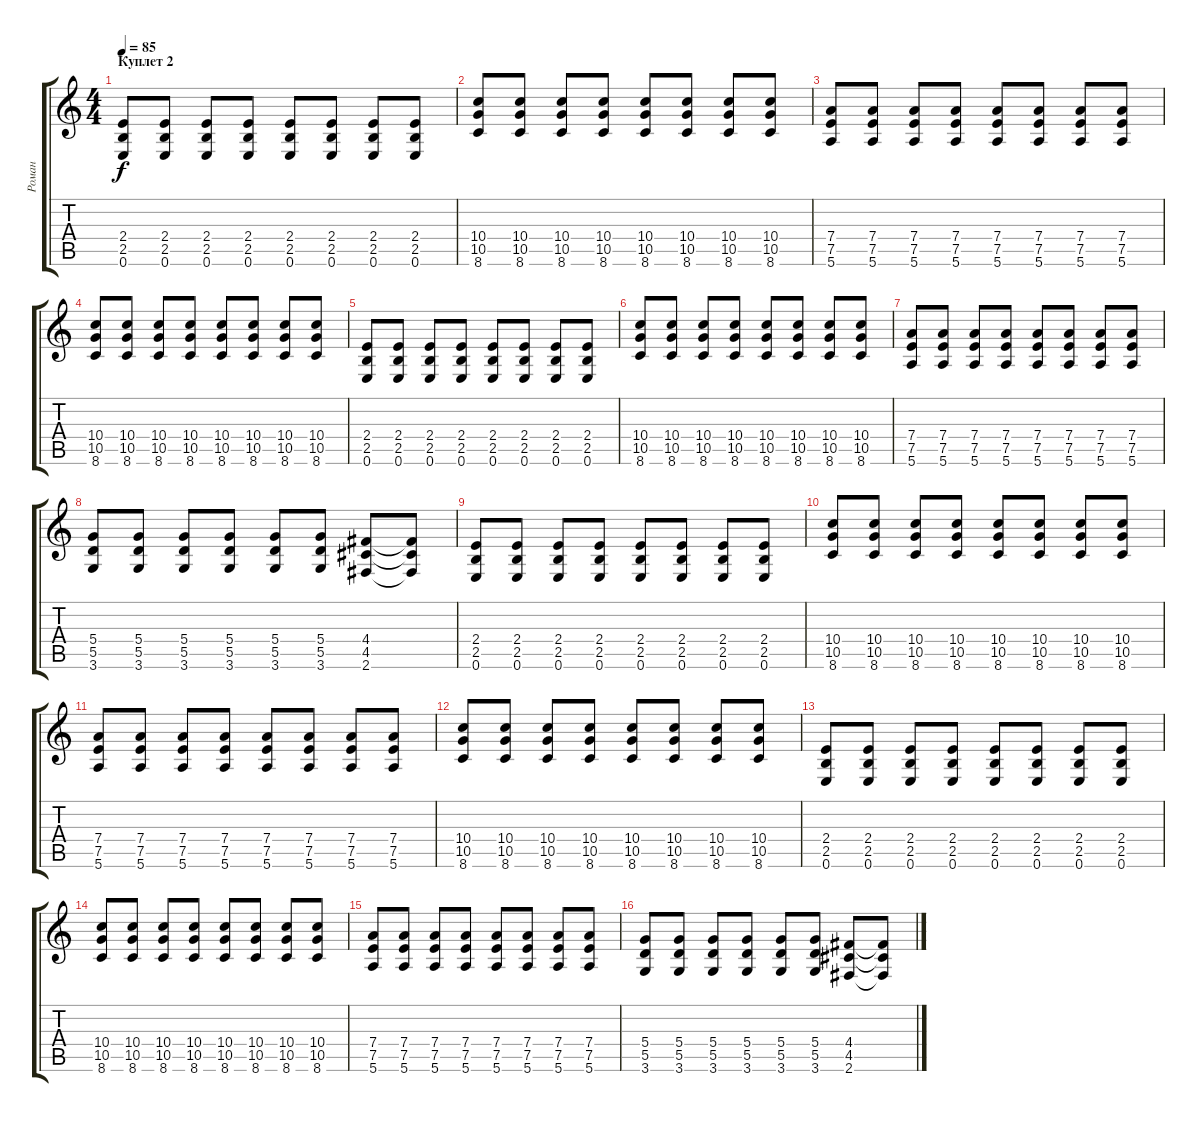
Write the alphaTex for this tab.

\track ("Роман" "Роман") {instrument acousticguitarsteel}
\staff {score tabs}
\tuning (E4 B3 G3 D3 A2 E2) {hide}
\ts (4 4)
\section ("" "Куплет 2")
\tempo 85
\clef g2
\ks c
(2.4 2.5 0.6).8{dy f instrument distortionguitar} (2.4 2.5 0.6).8 (2.4 2.5 0.6).8 (2.4 2.5 0.6).8 (2.4 2.5 0.6).8 (2.4 2.5 0.6).8 (2.4 2.5 0.6).8 (2.4 2.5 0.6).8 |
(10.4 10.5 8.6).8 (10.4 10.5 8.6).8 (10.4 10.5 8.6).8 (10.4 10.5 8.6).8 (10.4 10.5 8.6).8 (10.4 10.5 8.6).8 (10.4 10.5 8.6).8 (10.4 10.5 8.6).8 |
(7.4 7.5 5.6).8 (7.4 7.5 5.6).8 (7.4 7.5 5.6).8 (7.4 7.5 5.6).8 (7.4 7.5 5.6).8 (7.4 7.5 5.6).8 (7.4 7.5 5.6).8 (7.4 7.5 5.6).8 |
(10.4 10.5 8.6).8 (10.4 10.5 8.6).8 (10.4 10.5 8.6).8 (10.4 10.5 8.6).8 (10.4 10.5 8.6).8 (10.4 10.5 8.6).8 (10.4 10.5 8.6).8 (10.4 10.5 8.6).8 |
(2.4 2.5 0.6).8{instrument distortionguitar} (2.4 2.5 0.6).8 (2.4 2.5 0.6).8 (2.4 2.5 0.6).8 (2.4 2.5 0.6).8 (2.4 2.5 0.6).8 (2.4 2.5 0.6).8 (2.4 2.5 0.6).8 |
(10.4 10.5 8.6).8 (10.4 10.5 8.6).8 (10.4 10.5 8.6).8 (10.4 10.5 8.6).8 (10.4 10.5 8.6).8 (10.4 10.5 8.6).8 (10.4 10.5 8.6).8 (10.4 10.5 8.6).8 |
(7.4 7.5 5.6).8 (7.4 7.5 5.6).8 (7.4 7.5 5.6).8 (7.4 7.5 5.6).8 (7.4 7.5 5.6).8 (7.4 7.5 5.6).8 (7.4 7.5 5.6).8 (7.4 7.5 5.6).8 |
(5.4 5.5 3.6).8 (5.4 5.5 3.6).8 (5.4 5.5 3.6).8 (5.4 5.5 3.6).8 (5.4 5.5 3.6).8 (5.4 5.5 3.6).8 (4.4 4.5 2.6).8 (4.4{t} 4.5{t} 2.6{t}).8 |
(2.4 2.5 0.6).8{instrument distortionguitar} (2.4 2.5 0.6).8 (2.4 2.5 0.6).8 (2.4 2.5 0.6).8 (2.4 2.5 0.6).8 (2.4 2.5 0.6).8 (2.4 2.5 0.6).8 (2.4 2.5 0.6).8 |
(10.4 10.5 8.6).8 (10.4 10.5 8.6).8 (10.4 10.5 8.6).8 (10.4 10.5 8.6).8 (10.4 10.5 8.6).8 (10.4 10.5 8.6).8 (10.4 10.5 8.6).8 (10.4 10.5 8.6).8 |
(7.4 7.5 5.6).8 (7.4 7.5 5.6).8 (7.4 7.5 5.6).8 (7.4 7.5 5.6).8 (7.4 7.5 5.6).8 (7.4 7.5 5.6).8 (7.4 7.5 5.6).8 (7.4 7.5 5.6).8 |
(10.4 10.5 8.6).8 (10.4 10.5 8.6).8 (10.4 10.5 8.6).8 (10.4 10.5 8.6).8 (10.4 10.5 8.6).8 (10.4 10.5 8.6).8 (10.4 10.5 8.6).8 (10.4 10.5 8.6).8 |
(2.4 2.5 0.6).8{instrument distortionguitar} (2.4 2.5 0.6).8 (2.4 2.5 0.6).8 (2.4 2.5 0.6).8 (2.4 2.5 0.6).8 (2.4 2.5 0.6).8 (2.4 2.5 0.6).8 (2.4 2.5 0.6).8 |
(10.4 10.5 8.6).8 (10.4 10.5 8.6).8 (10.4 10.5 8.6).8 (10.4 10.5 8.6).8 (10.4 10.5 8.6).8 (10.4 10.5 8.6).8 (10.4 10.5 8.6).8 (10.4 10.5 8.6).8 |
(7.4 7.5 5.6).8 (7.4 7.5 5.6).8 (7.4 7.5 5.6).8 (7.4 7.5 5.6).8 (7.4 7.5 5.6).8 (7.4 7.5 5.6).8 (7.4 7.5 5.6).8 (7.4 7.5 5.6).8 |
(5.4 5.5 3.6).8 (5.4 5.5 3.6).8 (5.4 5.5 3.6).8 (5.4 5.5 3.6).8 (5.4 5.5 3.6).8 (5.4 5.5 3.6).8 (4.4 4.5 2.6).8 (4.4{t} 4.5{t} 2.6{t}).8
